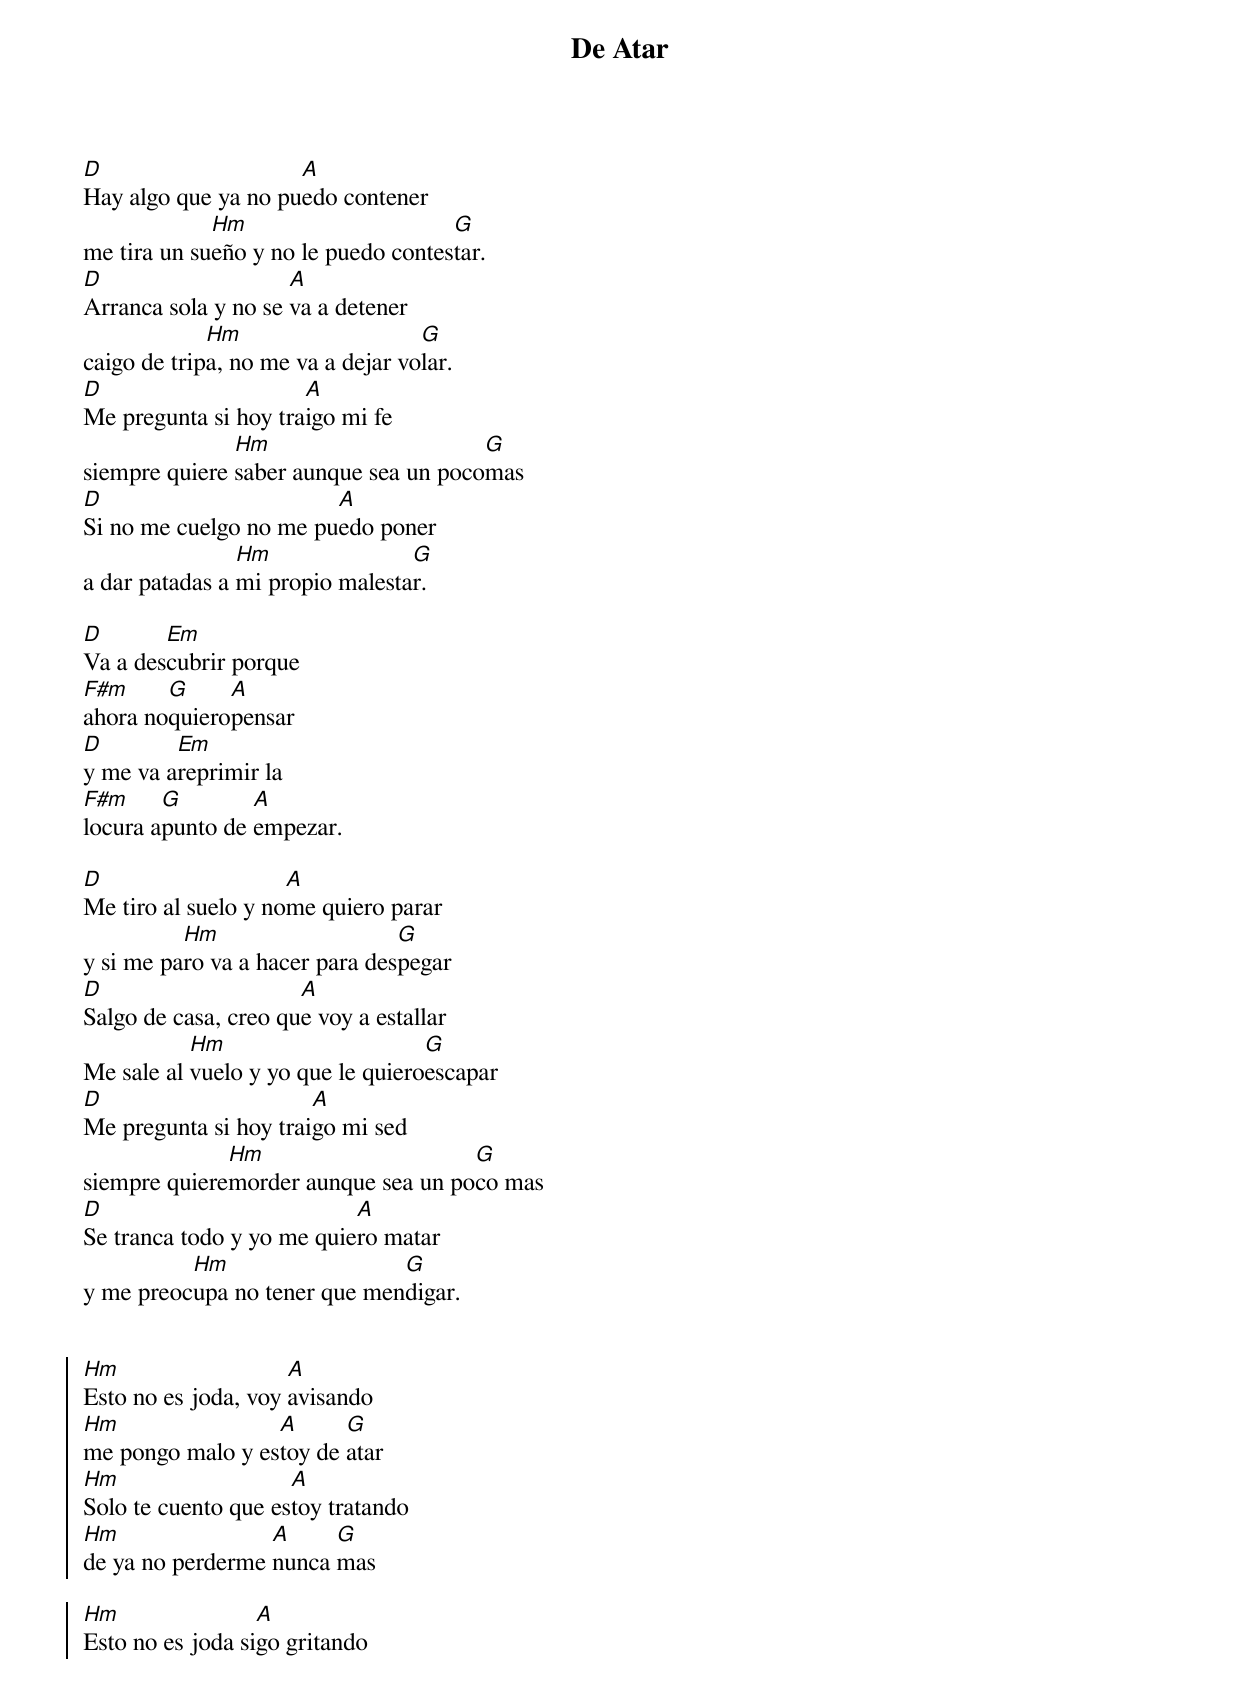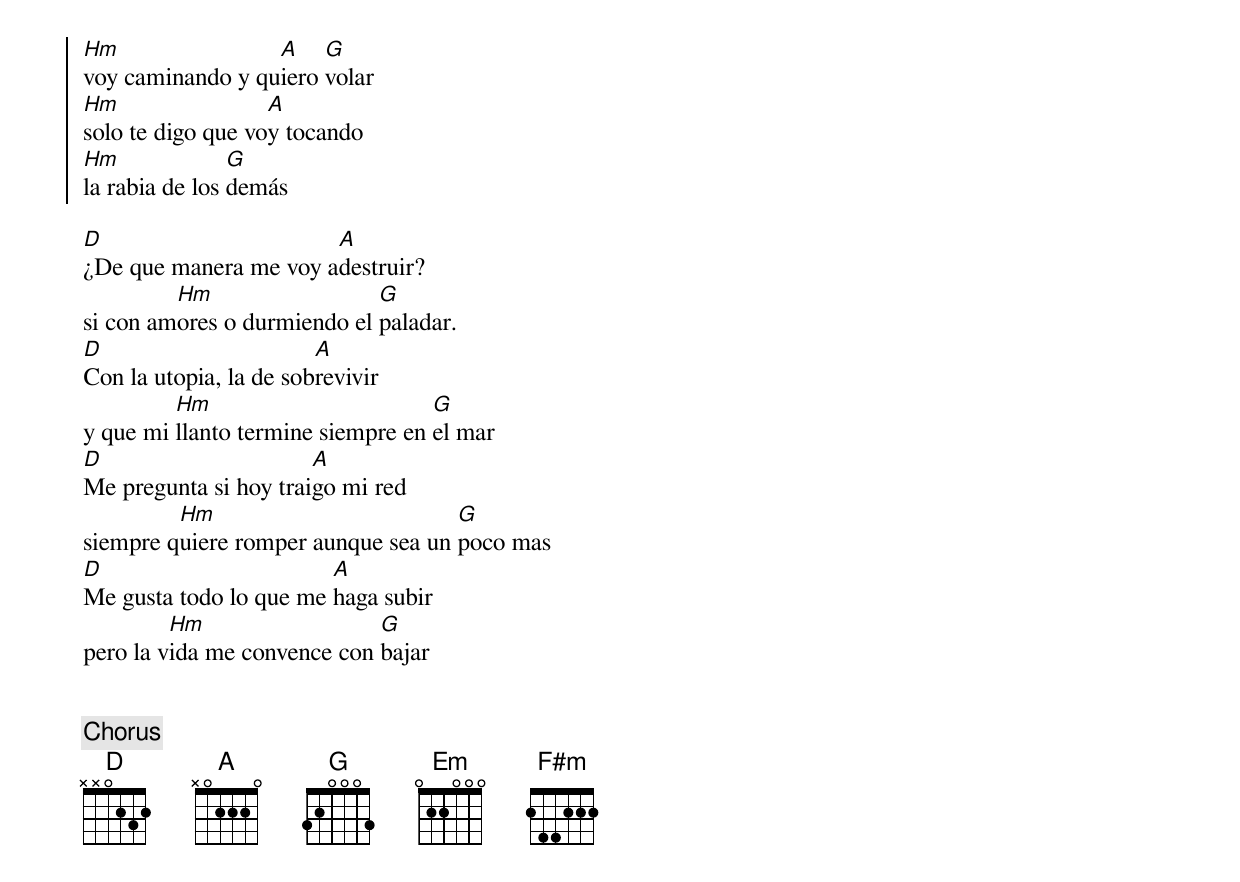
{title: De Atar}
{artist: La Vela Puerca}
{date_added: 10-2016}
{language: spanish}
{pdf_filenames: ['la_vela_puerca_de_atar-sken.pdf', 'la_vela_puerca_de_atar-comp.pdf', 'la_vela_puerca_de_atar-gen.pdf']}
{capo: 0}
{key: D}
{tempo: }
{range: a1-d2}
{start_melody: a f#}

{start_of_verse}
[D]Hay algo que ya no pu[A]edo contener
me tira un su[Hm]eño y no le puedo contes[G]tar.
[D]Arranca sola y no se [A]va a detener
caigo de trip[Hm]a, no me va a dejar vo[G]lar.
{end_of_verse}
{start_of_verse}
[D]Me pregunta si hoy tra[A]igo mi fe
siempre quiere [Hm]saber aunque sea un poco[G]mas
[D]Si no me cuelgo no me pu[A]edo poner
a dar patadas a [Hm]mi propio malesta[G]r.
{end_of_verse}

{start_of_bridge}
[D]Va a des[Em]cubrir porque
[F#m]ahora no[G]quiero[A]pensar
[D]y me va a[Em]reprimir la
[F#m]locura a[G]punto de [A]empezar.
{end_of_bridge}

{start_of_verse}
[D]Me tiro al suelo y no[A]me quiero parar
y si me pa[Hm]ro va a hacer para des[G]pegar
[D]Salgo de casa, creo qu[A]e voy a estallar
Me sale al [Hm]vuelo y yo que le quiero[G]escapar
{end_of_verse}
{start_of_verse}
[D]Me pregunta si hoy trai[A]go mi sed
siempre quiere[Hm]morder aunque sea un po[G]co mas
[D]Se tranca todo y yo me quie[A]ro matar
y me preoc[Hm]upa no tener que men[G]digar.
{end_of_verse}

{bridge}

{start_of_chorus}
[Hm]Esto no es joda, voy [A]avisando
[Hm]me pongo malo y es[A]toy de [G]atar
[Hm]Solo te cuento que es[A]toy tratando
[Hm]de ya no perderme [A]nunca [G]mas

[Hm]Esto no es joda si[A]go gritando
[Hm]voy caminando y qu[A]iero [G]volar
[Hm]solo te digo que vo[A]y tocando
[Hm]la rabia de los [G]demás
{end_of_chorus}

{start_of_verse}
[D]¿De que manera me voy a[A]destruir?
si con am[Hm]ores o durmiendo el [G]paladar.
[D]Con la utopia, la de sob[A]revivir
y que mi [Hm]llanto termine siempre en [G]el mar
{end_of_verse}
{start_of_verse}
[D]Me pregunta si hoy trai[A]go mi red
siempre q[Hm]uiere romper aunque sea un [G]poco mas
[D]Me gusta todo lo que me [A]haga subir
pero la v[Hm]ida me convence con [G]bajar
{end_of_verse}

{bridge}

{chorus}
